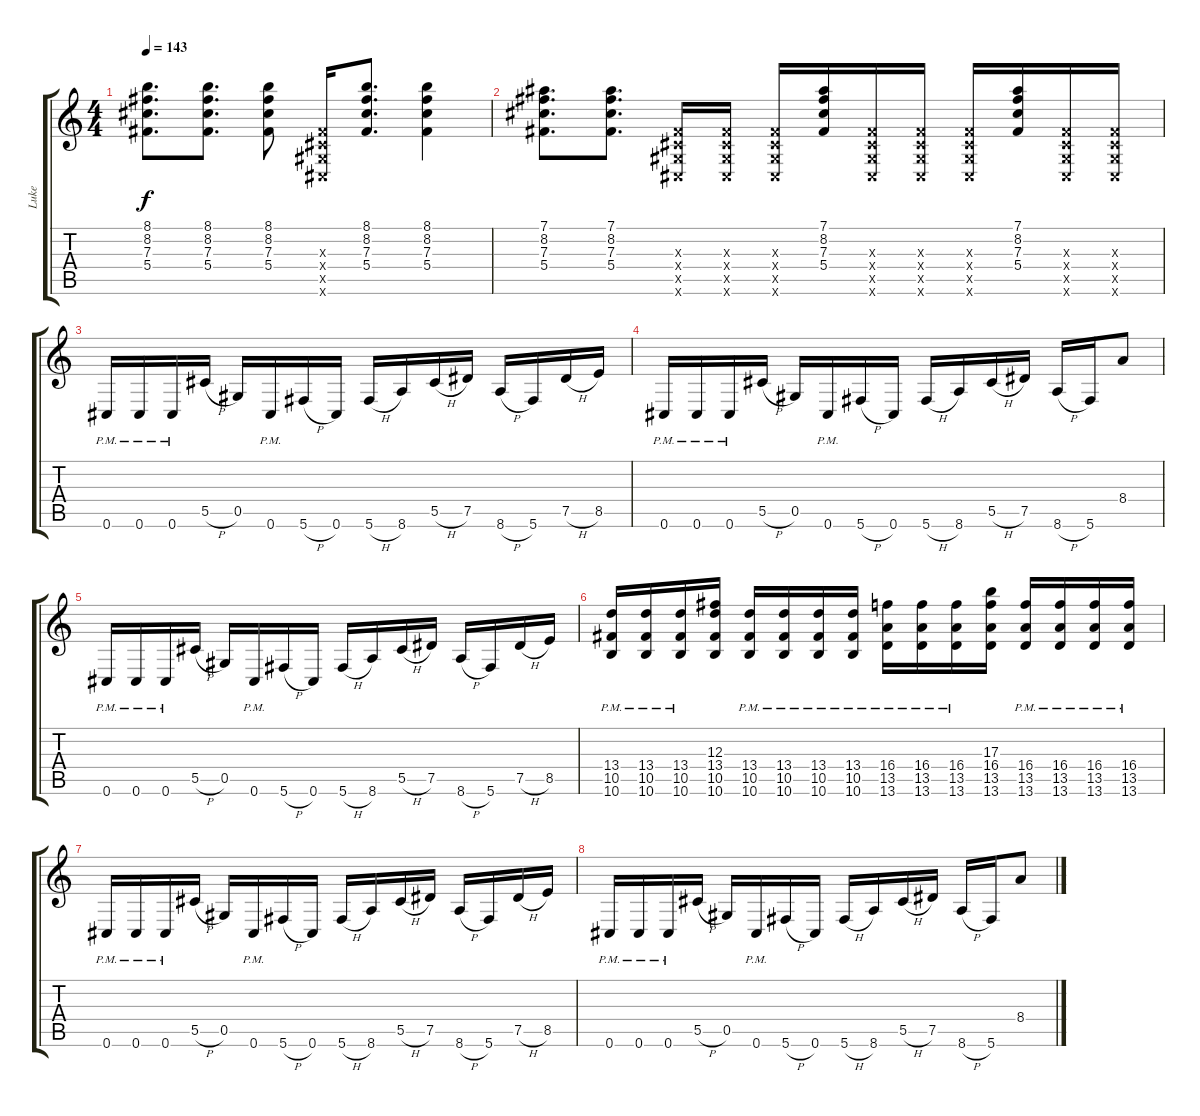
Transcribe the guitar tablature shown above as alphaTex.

\track ("Luke" "Luke") {instrument distortionguitar}
\staff {score tabs}
\tuning (Eb4 Bb3 Gb3 Db3 Ab2 Db2) {hide}
\ts (4 4)
\tempo 143
\clef g2
\ks c
(8.1 8.2 7.3 5.4).8{d dy f} (8.1 8.2 7.3 5.4).8{d} (8.1 8.2 7.3 5.4).8 (0.3{x} 0.4{x} 0.5{x} 0.6{x}).16 (8.1 8.2 7.3 5.4).8{d} (8.1 8.2 7.3 5.4).4 |
(7.1 8.2 7.3 5.4).8{d} (7.1 8.2 7.3 5.4).8{d} (0.3{x} 0.4{x} 0.5{x} 0.6{x}).16 (0.3{x} 0.4{x} 0.5{x} 0.6{x}).16 (0.3{x} 0.4{x} 0.5{x} 0.6{x}).16 (7.1 8.2 7.3 5.4).16 (0.3{x} 0.4{x} 0.5{x} 0.6{x}).16 (0.3{x} 0.4{x} 0.5{x} 0.6{x}).16 (0.3{x} 0.4{x} 0.5{x} 0.6{x}).16 (7.1 8.2 7.3 5.4).16 (0.3{x} 0.4{x} 0.5{x} 0.6{x}).16 (0.3{x} 0.4{x} 0.5{x} 0.6{x}).16 |
0.6{pm}.16 0.6{pm}.16 0.6{pm}.16 5.5{h}.16 0.5.16 0.6{pm}.16 5.6{h}.16 0.6.16 5.6{h}.16 8.6.16 5.5{h}.16 7.5.16 8.6{h}.16 5.6.16 7.5{h}.16 8.5.16 |
0.6{pm}.16 0.6{pm}.16 0.6{pm}.16 5.5{h}.16 0.5.16 0.6{pm}.16 5.6{h}.16 0.6.16 5.6{h}.16 8.6.16 5.5{h}.16 7.5.16 8.6{h}.16 5.6.16 8.4.8 |
0.6{pm}.16 0.6{pm}.16 0.6{pm}.16 5.5{h}.16 0.5.16 0.6{pm}.16 5.6{h}.16 0.6.16 5.6{h}.16 8.6.16 5.5{h}.16 7.5.16 8.6{h}.16 5.6.16 7.5{h}.16 8.5.16 |
(13.4{pm} 10.5{pm} 10.6{pm}).16 (13.4{pm} 10.5{pm} 10.6{pm}).16 (13.4{pm} 10.5{pm} 10.6{pm}).16 (12.3 13.4 10.5 10.6).16 (13.4{pm} 10.5{pm} 10.6{pm}).16 (13.4{pm} 10.5{pm} 10.6{pm}).16 (13.4{pm} 10.5{pm} 10.6{pm}).16 (13.4{pm} 10.5{pm} 10.6{pm}).16 (16.4{pm} 13.5{pm} 13.6{pm}).16 (16.4{pm} 13.5{pm} 13.6{pm}).16 (16.4{pm} 13.5{pm} 13.6{pm}).16 (17.3 16.4 13.5 13.6).16 (16.4{pm} 13.5{pm} 13.6{pm}).16 (16.4{pm} 13.5{pm} 13.6{pm}).16 (16.4{pm} 13.5{pm} 13.6{pm}).16 (16.4 13.5{pm} 13.6).16 |
0.6{pm}.16 0.6{pm}.16 0.6{pm}.16 5.5{h}.16 0.5.16 0.6{pm}.16 5.6{h}.16 0.6.16 5.6{h}.16 8.6.16 5.5{h}.16 7.5.16 8.6{h}.16 5.6.16 7.5{h}.16 8.5.16 |
0.6{pm}.16 0.6{pm}.16 0.6{pm}.16 5.5{h}.16 0.5.16 0.6{pm}.16 5.6{h}.16 0.6.16 5.6{h}.16 8.6.16 5.5{h}.16 7.5.16 8.6{h}.16 5.6.16 8.4.8
